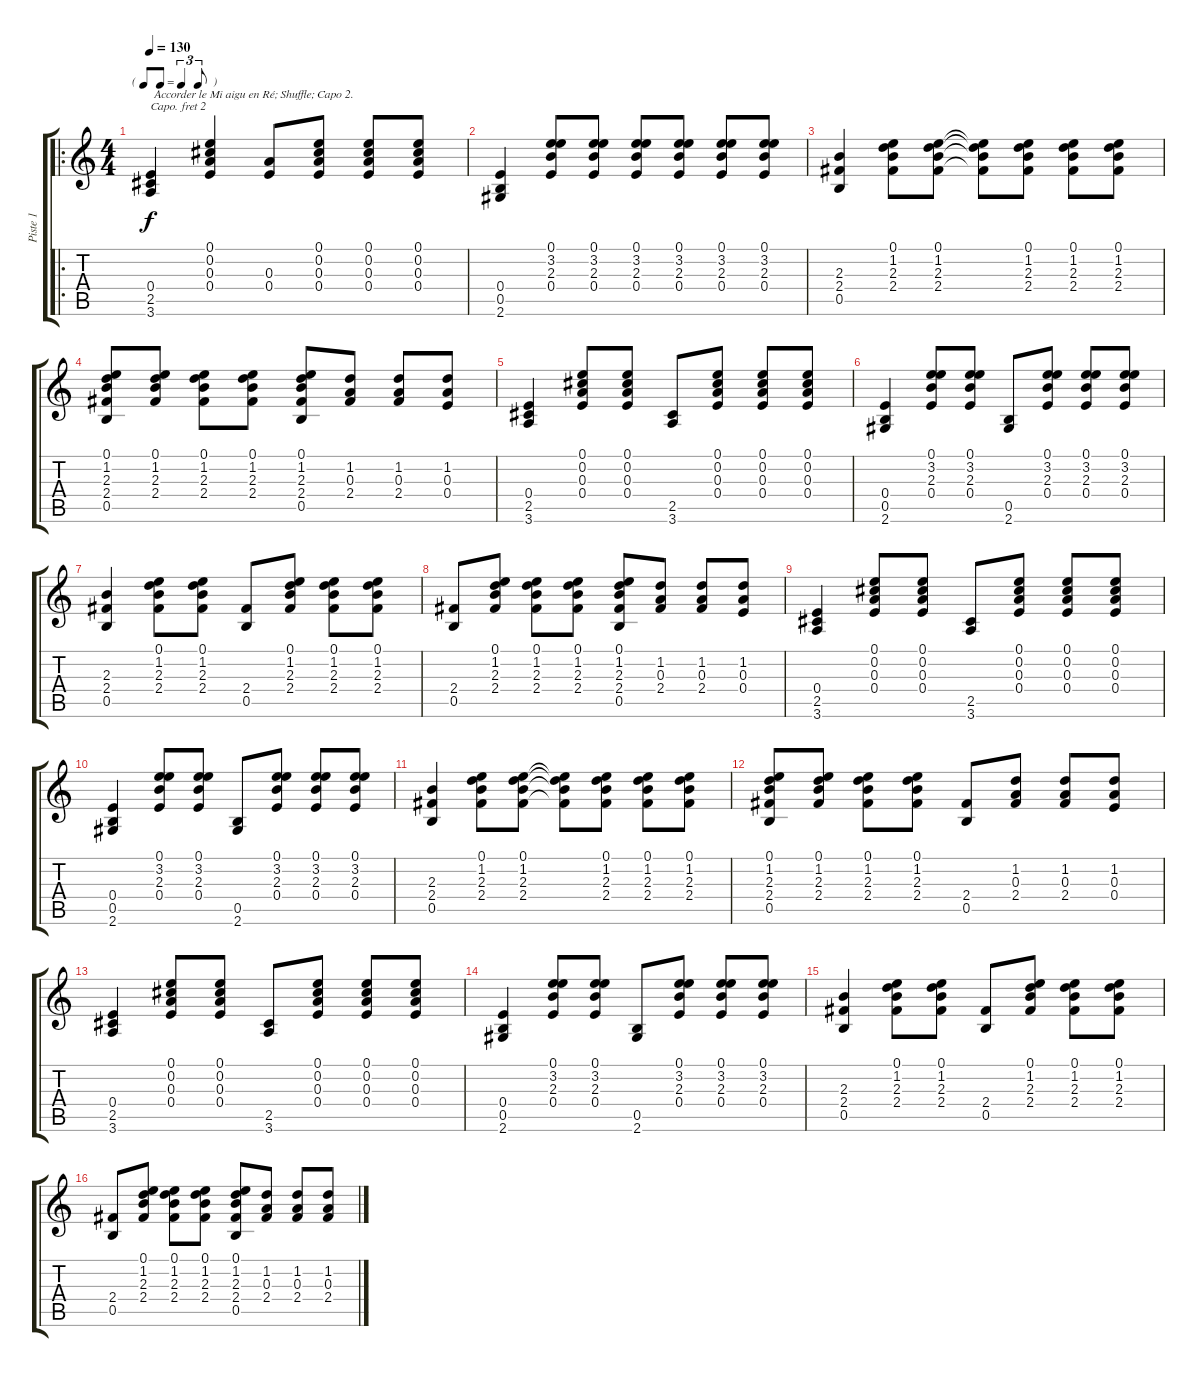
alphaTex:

\track ("Piste 1" "Piste 1") {instrument acousticguitarsteel}
\staff {score tabs}
\capo 2
\tuning (D4 B3 G3 D3 A2 E2) {hide}
\ro
\ts (4 4)
\tf triplet8th
\tempo 130
\clef g2
\ks c
(0.4 2.5 3.6).4{txt " Accorder le Mi aigu en Ré; Shuffle; Capo 2. " dy f instrument acousticguitarsteel} (0.1 0.2 0.3 0.4).4 (0.3 0.4).8 (0.1 0.2 0.3 0.4).8 (0.1 0.2 0.3 0.4).8 (0.1 0.2 0.3 0.4).8 |
(0.4 0.5 2.6).4 (0.1 3.2 2.3 0.4).8 (0.1 3.2 2.3 0.4).8 (0.1 3.2 2.3 0.4).8 (0.1 3.2 2.3 0.4).8 (0.1 3.2 2.3 0.4).8 (0.1 3.2 2.3 0.4).8 |
(2.3 2.4 0.5).4 (0.1 1.2 2.3 2.4).8 (0.1 1.2 2.3 2.4).8 (0.1{t} 1.2{t} 2.3{t} 2.4{t}).8 (0.1 1.2 2.3 2.4).8 (0.1 1.2 2.3 2.4).8 (0.1 1.2 2.3 2.4).8 |
(0.1 1.2 2.3 2.4 0.5).8 (0.1 1.2 2.3 2.4).8 (0.1 1.2 2.3 2.4).8 (0.1 1.2 2.3 2.4).8 (0.1 1.2 2.3 2.4 0.5).8 (1.2 0.3 2.4).8 (1.2 0.3 2.4).8 (1.2 0.3 0.4).8 |
(0.4 2.5 3.6).4 (0.1 0.2 0.3 0.4).8 (0.1 0.2 0.3 0.4).8 (2.5 3.6).8 (0.1 0.2 0.3 0.4).8 (0.1 0.2 0.3 0.4).8 (0.1 0.2 0.3 0.4).8 |
(0.4 0.5 2.6).4 (0.1 3.2 2.3 0.4).8 (0.1 3.2 2.3 0.4).8 (0.5 2.6).8 (0.1 3.2 2.3 0.4).8 (0.1 3.2 2.3 0.4).8 (0.1 3.2 2.3 0.4).8 |
(2.3 2.4 0.5).4 (0.1 1.2 2.3 2.4).8 (0.1 1.2 2.3 2.4).8 (2.4 0.5).8 (0.1 1.2 2.3 2.4).8 (0.1 1.2 2.3 2.4).8 (0.1 1.2 2.3 2.4).8 |
(2.4 0.5).8 (0.1 1.2 2.3 2.4).8 (0.1 1.2 2.3 2.4).8 (0.1 1.2 2.3 2.4).8 (0.1 1.2 2.3 2.4 0.5).8 (1.2 0.3 2.4).8 (1.2 0.3 2.4).8 (1.2 0.3 0.4).8 |
(0.4 2.5 3.6).4 (0.1 0.2 0.3 0.4).8 (0.1 0.2 0.3 0.4).8 (2.5 3.6).8 (0.1 0.2 0.3 0.4).8 (0.1 0.2 0.3 0.4).8 (0.1 0.2 0.3 0.4).8 |
(0.4 0.5 2.6).4 (0.1 3.2 2.3 0.4).8 (0.1 3.2 2.3 0.4).8 (0.5 2.6).8 (0.1 3.2 2.3 0.4).8 (0.1 3.2 2.3 0.4).8 (0.1 3.2 2.3 0.4).8 |
(2.3 2.4 0.5).4 (0.1 1.2 2.3 2.4).8 (0.1 1.2 2.3 2.4).8 (0.1{t} 1.2{t} 2.3{t} 2.4{t}).8 (0.1 1.2 2.3 2.4).8 (0.1 1.2 2.3 2.4).8 (0.1 1.2 2.3 2.4).8 |
(0.1 1.2 2.3 2.4 0.5).8 (0.1 1.2 2.3 2.4).8 (0.1 1.2 2.3 2.4).8 (0.1 1.2 2.3 2.4).8 (2.4 0.5).8 (1.2 0.3 2.4).8 (1.2 0.3 2.4).8 (1.2 0.3 0.4).8 |
(0.4 2.5 3.6).4 (0.1 0.2 0.3 0.4).8 (0.1 0.2 0.3 0.4).8 (2.5 3.6).8 (0.1 0.2 0.3 0.4).8 (0.1 0.2 0.3 0.4).8 (0.1 0.2 0.3 0.4).8 |
(0.4 0.5 2.6).4 (0.1 3.2 2.3 0.4).8 (0.1 3.2 2.3 0.4).8 (0.5 2.6).8 (0.1 3.2 2.3 0.4).8 (0.1 3.2 2.3 0.4).8 (0.1 3.2 2.3 0.4).8 |
(2.3 2.4 0.5).4 (0.1 1.2 2.3 2.4).8 (0.1 1.2 2.3 2.4).8 (2.4 0.5).8 (0.1 1.2 2.3 2.4).8 (0.1 1.2 2.3 2.4).8 (0.1 1.2 2.3 2.4).8 |
(2.4 0.5).8 (0.1 1.2 2.3 2.4).8 (0.1 1.2 2.3 2.4).8 (0.1 1.2 2.3 2.4).8 (0.1 1.2 2.3 2.4 0.5).8 (1.2 0.3 2.4).8 (1.2 0.3 2.4).8 (1.2 0.3 2.4).8
